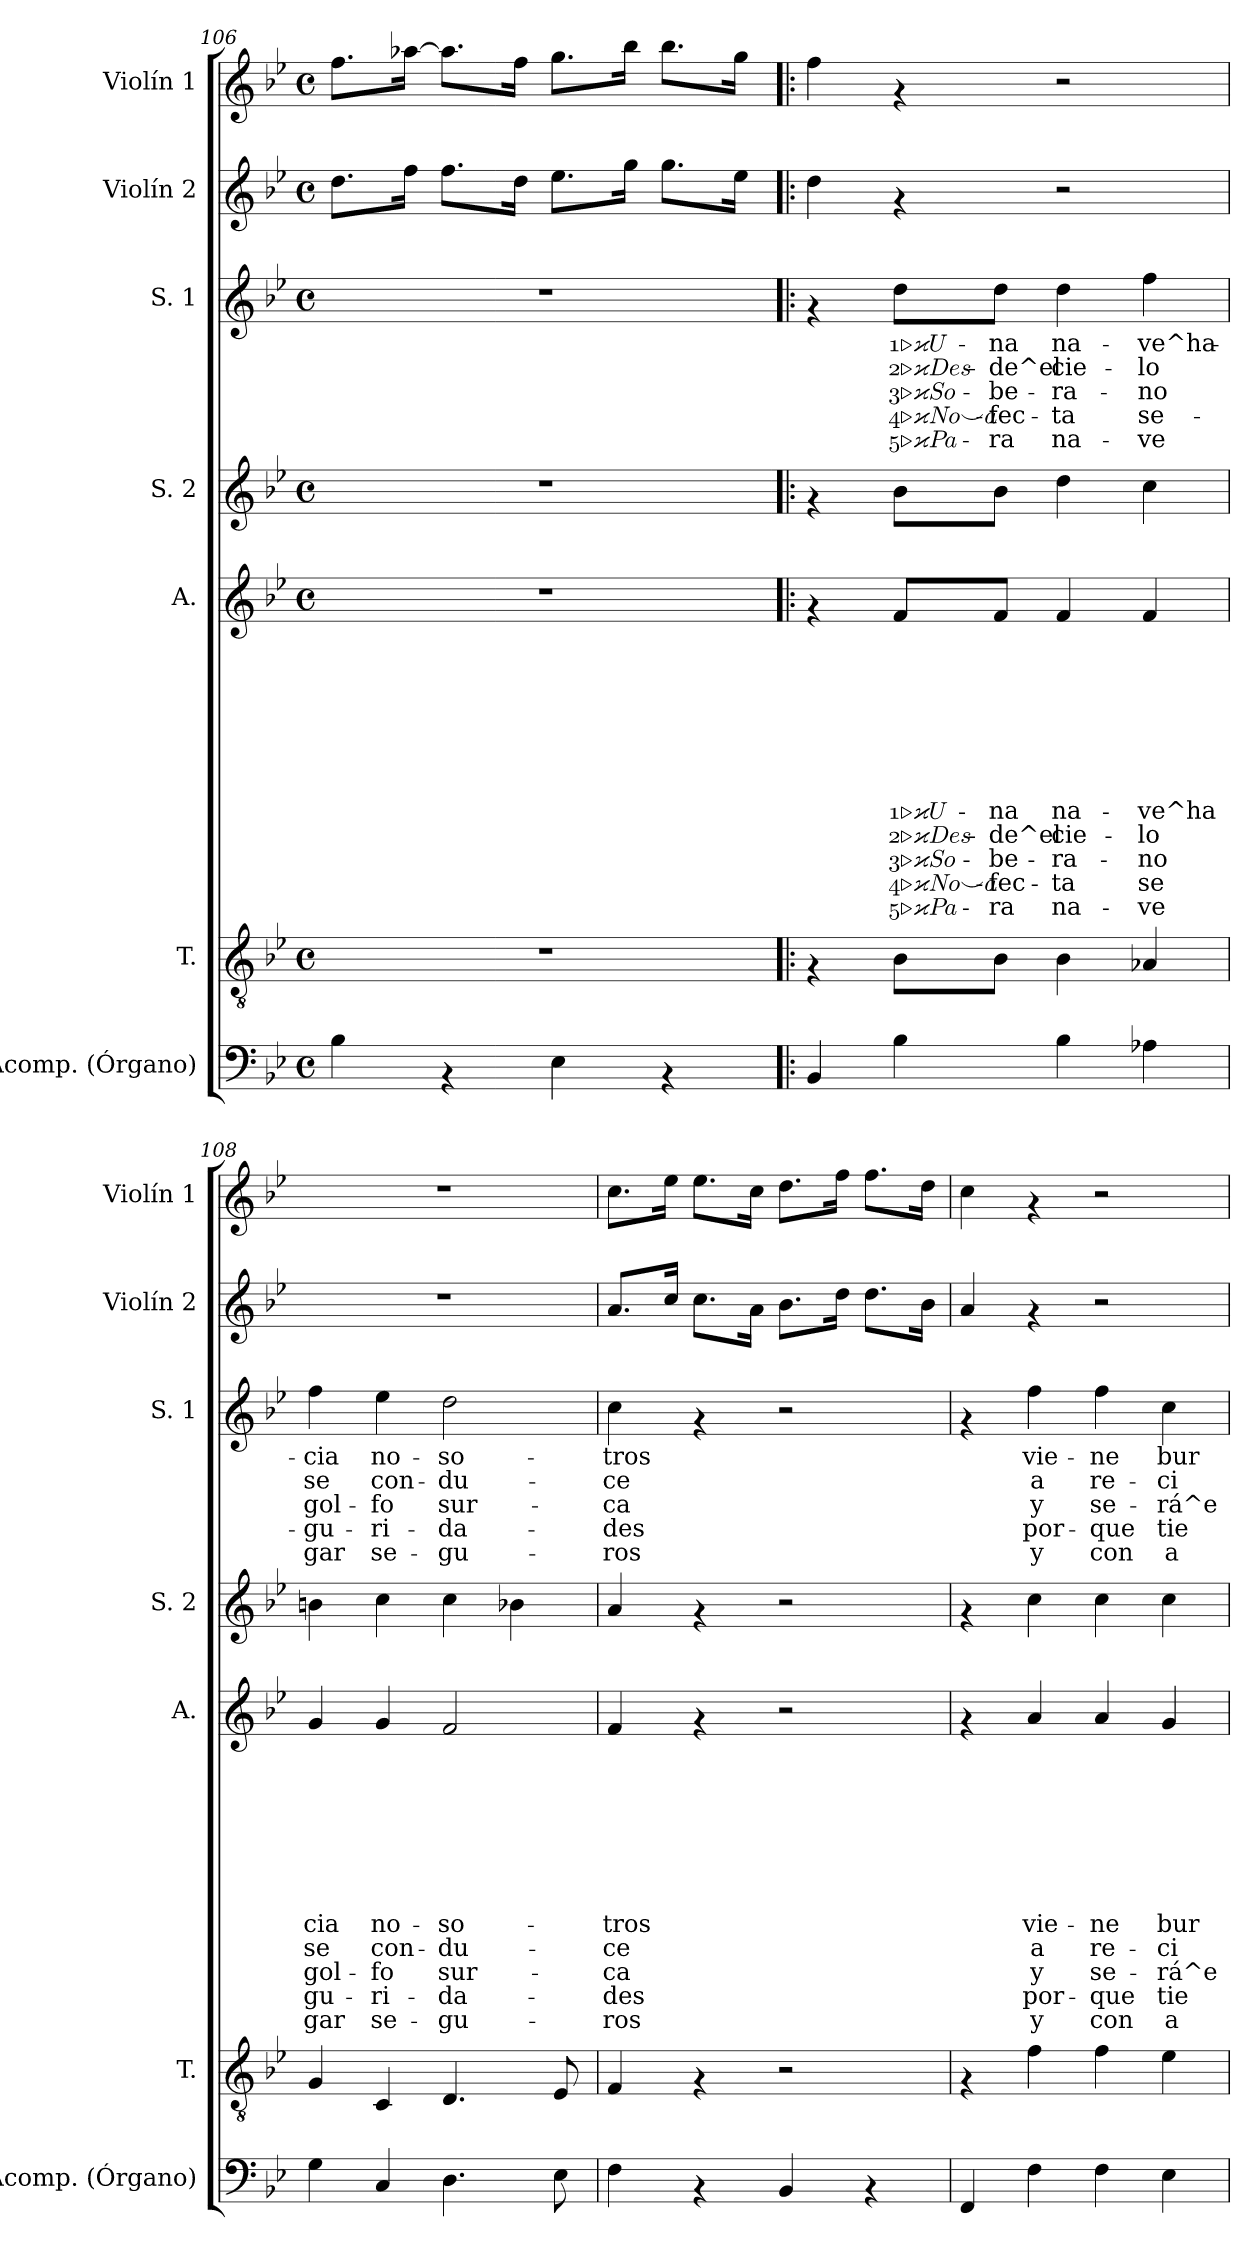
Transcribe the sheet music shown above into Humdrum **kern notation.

**kern	**kern	**kern	**text	**text	**text	**text	**text	**text	**text	**text	**text	**text	**text	**text	**kern	**kern	**text	**text	**text	**text	**text	**kern	**kern
*part7	*part6	*part5	*part5	*part5	*part5	*part5	*part5	*part5	*part5	*part5	*part5	*part5	*part5	*part5	*part4	*part3	*part3	*part3	*part3	*part3	*part3	*part2	*part1
*staff7	*staff6	*staff5	*staff5	*staff5	*staff5	*staff5	*staff5	*staff5	*staff5	*staff5	*staff5	*staff5	*staff5	*staff5	*staff4	*staff3	*staff3	*staff3	*staff3	*staff3	*staff3	*staff2	*staff1
*I"Acomp. (Órgano)	*I"T.	*I"A.	*	*	*	*	*	*	*	*	*	*	*	*	*I"S. 2	*I"S. 1	*	*	*	*	*	*I"Violín 2	*I"Violín 1
*I'Acomp. (Órgano)	*I'T.	*I'A.	*	*	*	*	*	*	*	*	*	*	*	*	*I'S. 2	*I'S. 1	*	*	*	*	*	*I'Violín 2	*I'Violín 1
!!LO:PB:g=z
*clefF4	*clefGv2	*clefG2	*	*	*	*	*	*	*	*	*	*	*	*	*clefG2	*clefG2	*	*	*	*	*	*clefG2	*clefG2
*k[b-e-]	*k[b-e-]	*k[b-e-]	*	*	*	*	*	*	*	*	*	*	*	*	*k[b-e-]	*k[b-e-]	*	*	*	*	*	*k[b-e-]	*k[b-e-]
*B-:	*B-:	*B-:	*	*	*	*	*	*	*	*	*	*	*	*	*B-:	*B-:	*	*	*	*	*	*B-:	*B-:
*M4/4	*M4/4	*M4/4	*	*	*	*	*	*	*	*	*	*	*	*	*M4/4	*M4/4	*	*	*	*	*	*M4/4	*M4/4
*met(c)	*met(c)	*met(c)	*	*	*	*	*	*	*	*	*	*	*	*	*met(c)	*met(c)	*	*	*	*	*	*met(c)	*met(c)
=106	=106	=106	=106	=106	=106	=106	=106	=106	=106	=106	=106	=106	=106	=106	=106	=106	=106	=106	=106	=106	=106	=106	=106
4B-\	1r	1r	.	.	.	.	.	.	.	.	.	.	.	.	1r	1r	.	.	.	.	.	8.dd\L	8.ff\L
.	.	.	.	.	.	.	.	.	.	.	.	.	.	.	.	.	.	.	.	.	.	16ff\Jk	[>16aa-X\Jk
4rAA	.	.	.	.	.	.	.	.	.	.	.	.	.	.	.	.	.	.	.	.	.	8.ff\L	8.aa-\L]
.	.	.	.	.	.	.	.	.	.	.	.	.	.	.	.	.	.	.	.	.	.	16dd\Jk	16ff\Jk
4E-\	.	.	.	.	.	.	.	.	.	.	.	.	.	.	.	.	.	.	.	.	.	8.ee-\L	8.gg\L
.	.	.	.	.	.	.	.	.	.	.	.	.	.	.	.	.	.	.	.	.	.	16gg\Jk	16bb-\Jk
4rAA	.	.	.	.	.	.	.	.	.	.	.	.	.	.	.	.	.	.	.	.	.	8.gg\L	8.bb-\L
.	.	.	.	.	.	.	.	.	.	.	.	.	.	.	.	.	.	.	.	.	.	16ee-\Jk	16gg\Jk
=107!|:	=107!|:	=107!|:	=107!|:	=107!|:	=107!|:	=107!|:	=107!|:	=107!|:	=107!|:	=107!|:	=107!|:	=107!|:	=107!|:	=107!|:	=107!|:	=107!|:	=107!|:	=107!|:	=107!|:	=107!|:	=107!|:	=107!|:	=107!|:
4BB-/	4rF	4rf	.	.	.	.	.	.	.	.	.	.	.	.	4rf	4rf	.	.	.	.	.	4dd\	4ff\
!	!	!	!	!	!	!	!	!	!	!LO:LY:b	!LO:LY:b	!LO:LY:b	!LO:LY:b	!LO:LY:b	!	!	!LO:LY:b	!LO:LY:b	!LO:LY:b	!LO:LY:b	!LO:LY:b	!	!
4B-\	8B-\L	8f/L	.	.	.	.	.	.	.	1.U-	2.Des-	3.So-	4.No^a-	5.Pa-	8b-\L	8dd\L	1.U-	2.Des-	3.So-	4.No^a-	5.Pa-	4rf	4rf
!	!	!	!	!	!	!	!	!	!	!LO:LY:b	!LO:LY:b	!LO:LY:b	!LO:LY:b	!LO:LY:b	!	!	!LO:LY:b	!LO:LY:b	!LO:LY:b	!LO:LY:b	!LO:LY:b	!	!
.	8B-\J	8f/J	.	.	.	.	.	.	.	-na	-de^el	-be-	-fec-	-ra	8b-\J	8dd\J	-na	-de^el	-be-	-fec-	-ra	.	.
!	!	!	!	!	!	!	!	!	!	!LO:LY:b	!LO:LY:b	!LO:LY:b	!LO:LY:b	!LO:LY:b	!	!	!LO:LY:b	!LO:LY:b	!LO:LY:b	!LO:LY:b	!LO:LY:b	!	!
4B-\	4B-\	4f/	.	.	.	.	.	.	.	na-	cie-	-ra-	-ta	na-	4dd\	4dd\	na-	cie-	-ra-	-ta	na-	2r	2r
!	!	!	!	!	!	!	!	!	!	!LO:LY:b	!LO:LY:b	!LO:LY:b	!LO:LY:b	!LO:LY:b	!	!	!LO:LY:b	!LO:LY:b	!LO:LY:b	!LO:LY:b	!LO:LY:b	!	!
4A-X\	4A-X/	4f/	.	.	.	.	.	.	.	-ve^ha	-lo	-no	se	-ve	4cc\	4ff\	-ve^ha-	-lo	-no	se-	-ve	.	.
=108	=108	=108	=108	=108	=108	=108	=108	=108	=108	=108	=108	=108	=108	=108	=108	=108	=108	=108	=108	=108	=108	=108	=108
!	!	!	!	!	!	!	!	!	!	!LO:LY:b	!LO:LY:b	!LO:LY:b	!LO:LY:b	!LO:LY:b	!	!	!LO:LY:b	!LO:LY:b	!LO:LY:b	!LO:LY:b	!LO:LY:b	!	!
4G\	4G/	4g/	.	.	.	.	.	.	.	cia	se	gol-	gu-	gar	4bn\	4ff\	-cia	se	gol-	-gu-	gar	1r	1r
!	!	!	!	!	!	!	!	!	!	!LO:LY:b	!LO:LY:b	!LO:LY:b	!LO:LY:b	!LO:LY:b	!	!	!LO:LY:b	!LO:LY:b	!LO:LY:b	!LO:LY:b	!LO:LY:b	!	!
4C/	4C/	4g/	.	.	.	.	.	.	.	no-	con-	-fo	-ri-	se-	4cc\	4ee-\	no-	con-	-fo	-ri-	se-	.	.
!	!	!	!	!	!	!	!	!	!	!LO:LY:b	!LO:LY:b	!LO:LY:b	!LO:LY:b	!LO:LY:b	!	!	!LO:LY:b	!LO:LY:b	!LO:LY:b	!LO:LY:b	!LO:LY:b	!	!
4.D\	4.D/	2f/	.	.	.	.	.	.	.	-so-	-du-	sur-	-da-	-gu-	4cc\	2dd\	-so-	-du-	sur-	-da-	-gu-	.	.
.	.	.	.	.	.	.	.	.	.	.	.	.	.	.	4b-X\	.	.	.	.	.	.	.	.
8E-\	8E-/	.	.	.	.	.	.	.	.	.	.	.	.	.	.	.	.	.	.	.	.	.	.
!!LO:PB:g=z
=109	=109	=109	=109	=109	=109	=109	=109	=109	=109	=109	=109	=109	=109	=109	=109	=109	=109	=109	=109	=109	=109	=109	=109
!	!	!	!	!	!	!	!	!	!	!LO:LY:b	!LO:LY:b	!LO:LY:b	!LO:LY:b	!LO:LY:b	!	!	!LO:LY:b	!LO:LY:b	!LO:LY:b	!LO:LY:b	!LO:LY:b	!	!
4F\	4F/	4f/	.	.	.	.	.	.	.	-tros	-ce	-ca	-des	-ros	4a/	4cc\	-tros	-ce	-ca	-des	-ros	8.a/L	8.cc\L
.	.	.	.	.	.	.	.	.	.	.	.	.	.	.	.	.	.	.	.	.	.	16cc/Jk	16ee-\Jk
4rAA	4rF	4rf	.	.	.	.	.	.	.	.	.	.	.	.	4rf	4rf	.	.	.	.	.	8.cc\L	8.ee-\L
.	.	.	.	.	.	.	.	.	.	.	.	.	.	.	.	.	.	.	.	.	.	16a\Jk	16cc\Jk
4BB-/	2r	2r	.	.	.	.	.	.	.	.	.	.	.	.	2r	2r	.	.	.	.	.	8.b-\L	8.dd\L
.	.	.	.	.	.	.	.	.	.	.	.	.	.	.	.	.	.	.	.	.	.	16dd\Jk	16ff\Jk
4rAA	.	.	.	.	.	.	.	.	.	.	.	.	.	.	.	.	.	.	.	.	.	8.dd\L	8.ff\L
.	.	.	.	.	.	.	.	.	.	.	.	.	.	.	.	.	.	.	.	.	.	16b-\Jk	16dd\Jk
=110	=110	=110	=110	=110	=110	=110	=110	=110	=110	=110	=110	=110	=110	=110	=110	=110	=110	=110	=110	=110	=110	=110	=110
4FF/	4rF	4rf	.	.	.	.	.	.	.	.	.	.	.	.	4rf	4rf	.	.	.	.	.	4a/	4cc\
!	!	!	!	!	!	!	!	!	!	!LO:LY:b	!LO:LY:b	!LO:LY:b	!LO:LY:b	!LO:LY:b	!	!	!LO:LY:b	!LO:LY:b	!LO:LY:b	!LO:LY:b	!LO:LY:b	!	!
4F\	4f\	4a/	.	.	.	.	.	.	.	vie-	a	y	por-	y	4cc\	4ff\	vie-	a	y	por-	y	4rf	4rf
!	!	!	!	!	!	!	!	!	!	!LO:LY:b	!LO:LY:b	!LO:LY:b	!LO:LY:b	!LO:LY:b	!	!	!LO:LY:b	!LO:LY:b	!LO:LY:b	!LO:LY:b	!LO:LY:b	!	!
4F\	4f\	4a/	.	.	.	.	.	.	.	-ne	re-	se-	-que	con	4cc\	4ff\	-ne	re-	se-	-que	con	2r	2r
!	!	!	!	!	!	!	!	!	!	!LO:LY:b	!LO:LY:b	!LO:LY:b	!LO:LY:b	!LO:LY:b	!	!	!LO:LY:b	!LO:LY:b	!LO:LY:b	!LO:LY:b	!LO:LY:b	!	!
4E-\	4e-\	4g/	.	.	.	.	.	.	.	bur-	-ci-	-rá^e-	tie-	a-	4cc\	4cc\	bur-	-ci-	-rá^e-	tie-	a-	.	.
=	=	=	=	=	=	=	=	=	=	=	=	=	=	=	=	=	=	=	=	=	=	=	=
*-	*-	*-	*-	*-	*-	*-	*-	*-	*-	*-	*-	*-	*-	*-	*-	*-	*-	*-	*-	*-	*-	*-	*-
